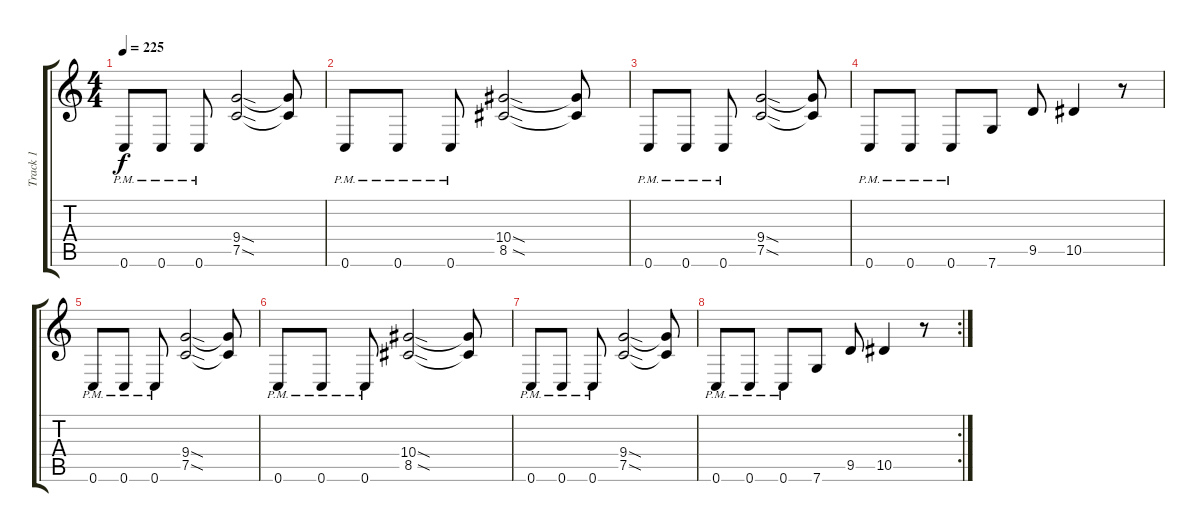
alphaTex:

\track ("Track 1" "Track 1") {instrument distortionguitar}
\staff {score tabs}
\tuning (C4 G3 Eb3 Bb2 F2 C2) {hide}
\ts (4 4)
\tempo 225
\clef g2
\ks c
0.6{pm}.8{dy f} 0.6{pm}.8 0.6{pm}.8 (9.4{sod} 7.5{sod}).2 (9.4{t} 7.5{t}).8 |
0.6{pm}.8 0.6{pm}.8 0.6{pm}.8 (10.4{sod} 8.5{sod}).2 (10.4{t} 8.5{t}).8 |
0.6{pm}.8 0.6{pm}.8 0.6{pm}.8 (9.4{sod} 7.5{sod}).2 (9.4{t} 7.5{t}).8 |
0.6{pm}.8 0.6{pm}.8 0.6{pm}.8 7.6.8 9.5.8 10.5.4 r.8 |
0.6{pm}.8 0.6{pm}.8 0.6{pm}.8 (9.4{sod} 7.5{sod}).2 (9.4{t} 7.5{t}).8 |
0.6{pm}.8 0.6{pm}.8 0.6{pm}.8 (10.4{sod} 8.5{sod}).2 (10.4{t} 8.5{t}).8 |
0.6{pm}.8 0.6{pm}.8 0.6{pm}.8 (9.4{sod} 7.5{sod}).2 (9.4{t} 7.5{t}).8 |
\rc 2
0.6{pm}.8 0.6{pm}.8 0.6{pm}.8 7.6.8 9.5.8 10.5.4 r.8
